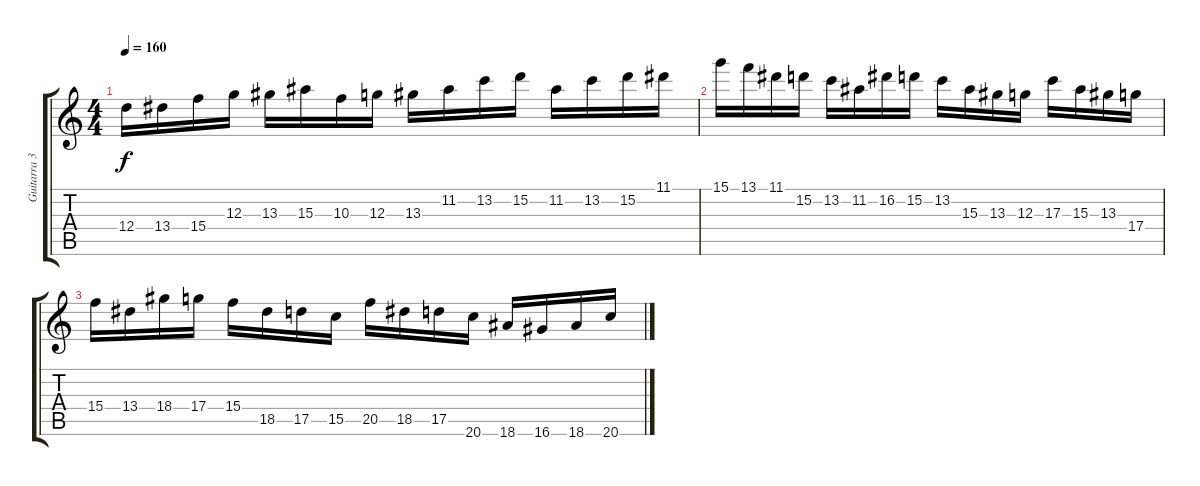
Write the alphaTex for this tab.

\track ("Guitarra 3" "Guitarra 3") {instrument distortionguitar}
\staff {score tabs}
\tuning (E4 B3 G3 D3 A2 E2) {hide}
\ts (4 4)
\tempo 160
\clef g2
\ks c
12.4.16{dy f} 13.4.16 15.4.16 12.3.16 13.3.16 15.3.16 10.3.16 12.3.16 13.3.16 11.2.16 13.2.16 15.2.16 11.2.16 13.2.16 15.2.16 11.1.16 |
15.1.16 13.1.16 11.1.16 15.2.16 13.2.16 11.2.16 16.2.16 15.2.16 13.2.16 15.3.16 13.3.16 12.3.16 17.3.16 15.3.16 13.3.16 17.4.16 |
15.4.16 13.4.16 18.4.16 17.4.16 15.4.16 18.5.16 17.5.16 15.5.16 20.5.16 18.5.16 17.5.16 20.6.16 18.6.16 16.6.16 18.6.16 20.6.16
